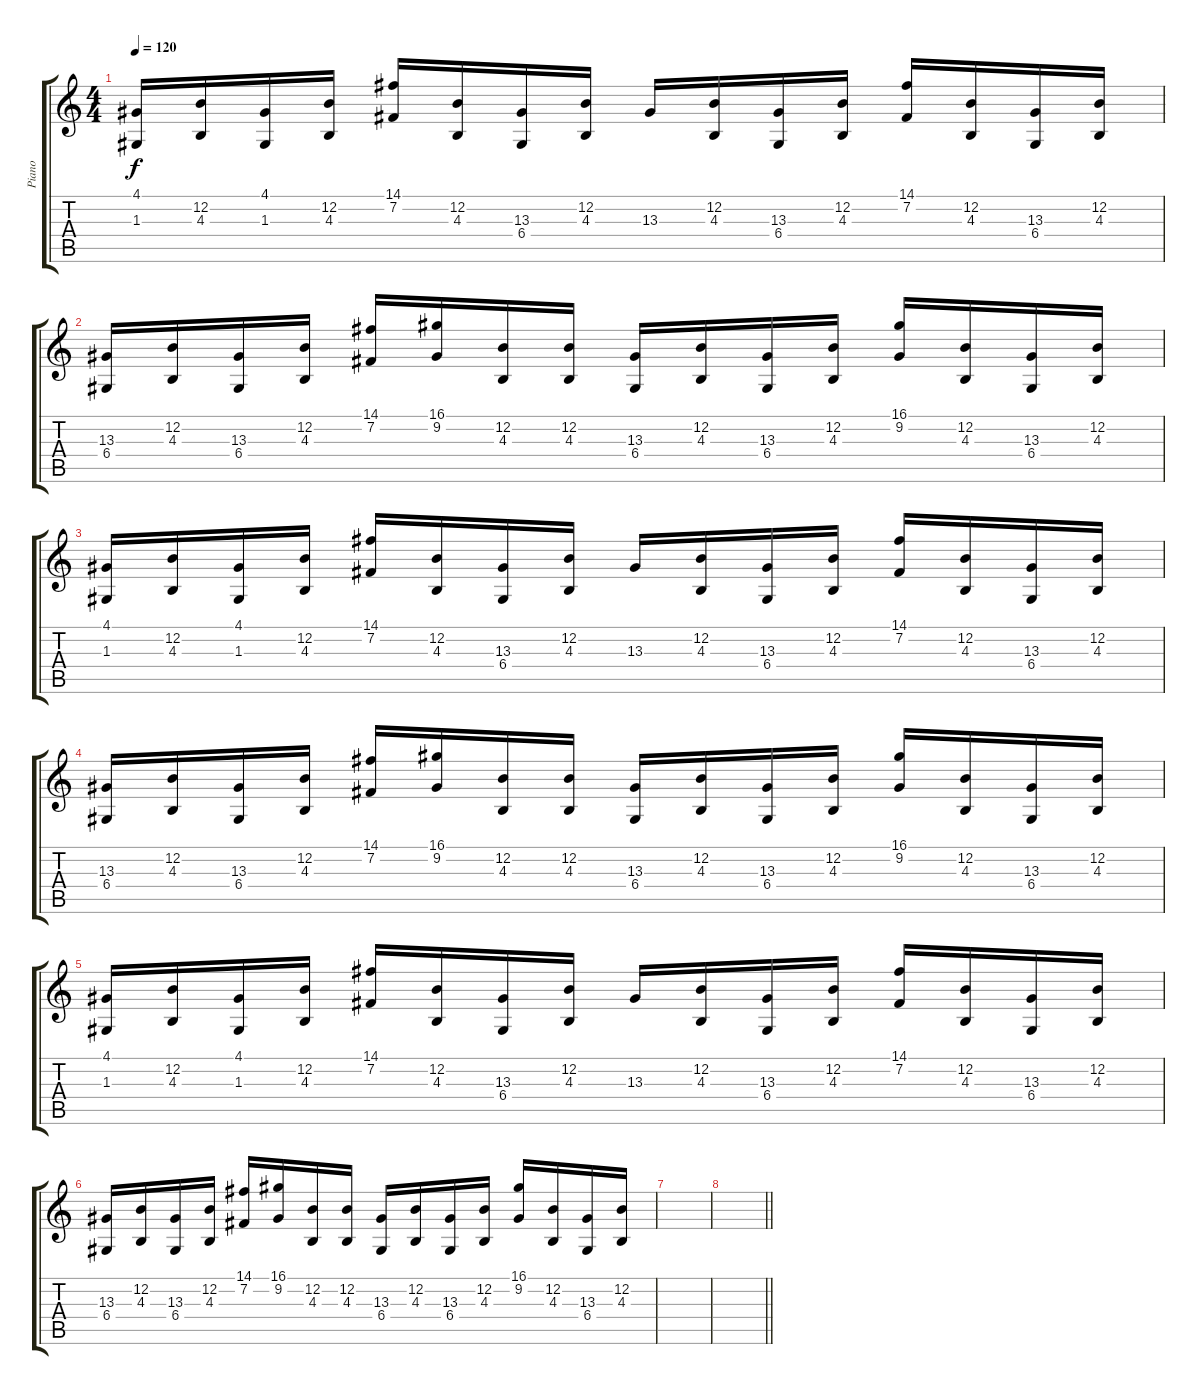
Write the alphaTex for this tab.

\track ("Piano" "Piano") {instrument electricgrandpiano}
\staff {score tabs}
\tuning (E4 B3 G3 D3 A2 E2) {hide}
\ts (4 4)
\tempo 120
\clef g2
\ks c
(4.1 1.3).16{dy f} (12.2 4.3).16 (4.1 1.3).16 (12.2 4.3).16 (14.1 7.2).16 (12.2 4.3).16 (13.3 6.4).16 (12.2 4.3).16 13.3.16 (12.2 4.3).16 (13.3 6.4).16 (12.2 4.3).16 (14.1 7.2).16 (12.2 4.3).16 (13.3 6.4).16 (12.2 4.3).16 |
(13.3 6.4).16 (12.2 4.3).16 (13.3 6.4).16 (12.2 4.3).16 (14.1 7.2).16 (16.1 9.2).16 (12.2 4.3).16 (12.2 4.3).16 (13.3 6.4).16 (12.2 4.3).16 (13.3 6.4).16 (12.2 4.3).16 (16.1 9.2).16 (12.2 4.3).16 (13.3 6.4).16 (12.2 4.3).16 |
(4.1 1.3).16 (12.2 4.3).16 (4.1 1.3).16 (12.2 4.3).16 (14.1 7.2).16 (12.2 4.3).16 (13.3 6.4).16 (12.2 4.3).16 13.3.16 (12.2 4.3).16 (13.3 6.4).16 (12.2 4.3).16 (14.1 7.2).16 (12.2 4.3).16 (13.3 6.4).16 (12.2 4.3).16 |
(13.3 6.4).16 (12.2 4.3).16 (13.3 6.4).16 (12.2 4.3).16 (14.1 7.2).16 (16.1 9.2).16 (12.2 4.3).16 (12.2 4.3).16 (13.3 6.4).16 (12.2 4.3).16 (13.3 6.4).16 (12.2 4.3).16 (16.1 9.2).16 (12.2 4.3).16 (13.3 6.4).16 (12.2 4.3).16 |
(4.1 1.3).16 (12.2 4.3).16 (4.1 1.3).16 (12.2 4.3).16 (14.1 7.2).16 (12.2 4.3).16 (13.3 6.4).16 (12.2 4.3).16 13.3.16 (12.2 4.3).16 (13.3 6.4).16 (12.2 4.3).16 (14.1 7.2).16 (12.2 4.3).16 (13.3 6.4).16 (12.2 4.3).16 |
(13.3 6.4).16 (12.2 4.3).16 (13.3 6.4).16 (12.2 4.3).16 (14.1 7.2).16 (16.1 9.2).16 (12.2 4.3).16 (12.2 4.3).16 (13.3 6.4).16 (12.2 4.3).16 (13.3 6.4).16 (12.2 4.3).16 (16.1 9.2).16 (12.2 4.3).16 (13.3 6.4).16 (12.2 4.3).16 |
|
\barLineRight lightlight
